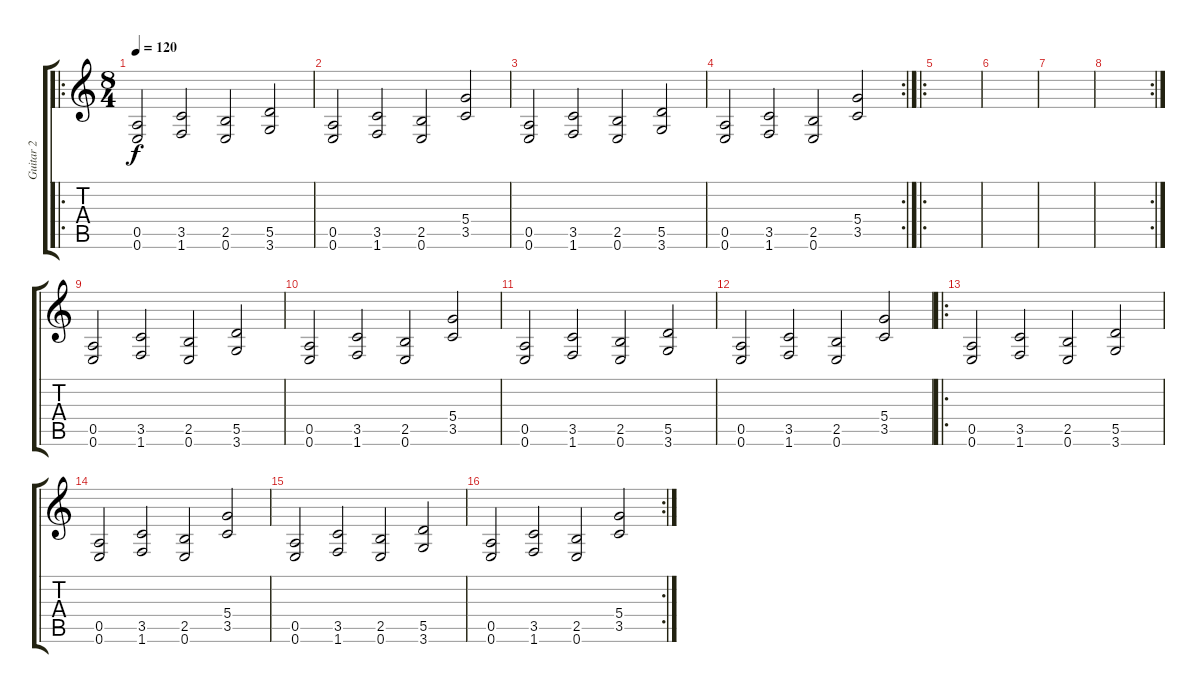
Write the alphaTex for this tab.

\track ("Guitar 2" "Guitar 2") {instrument overdrivenguitar}
\staff {score tabs}
\tuning (E4 B3 G3 D3 A2 E2) {hide}
\ro
\ts (8 4)
\tempo 120
\clef g2
\ks c
(0.5 0.6).2{dy f instrument overdrivenguitar} (3.5 1.6).2 (2.5 0.6).2 (5.5 3.6).2 |
(0.5 0.6).2 (3.5 1.6).2 (2.5 0.6).2 (5.4 3.5).2 |
(0.5 0.6).2 (3.5 1.6).2 (2.5 0.6).2 (5.5 3.6).2 |
\rc 2
(0.5 0.6).2 (3.5 1.6).2 (2.5 0.6).2 (5.4 3.5).2 |
\ro
|
|
|
\rc 2
|
(0.5 0.6).2 (3.5 1.6).2 (2.5 0.6).2 (5.5 3.6).2 |
(0.5 0.6).2 (3.5 1.6).2 (2.5 0.6).2 (5.4 3.5).2 |
(0.5 0.6).2 (3.5 1.6).2 (2.5 0.6).2 (5.5 3.6).2 |
(0.5 0.6).2 (3.5 1.6).2 (2.5 0.6).2 (5.4 3.5).2 |
\ro
(0.5 0.6).2 (3.5 1.6).2 (2.5 0.6).2 (5.5 3.6).2 |
(0.5 0.6).2 (3.5 1.6).2 (2.5 0.6).2 (5.4 3.5).2 |
(0.5 0.6).2 (3.5 1.6).2 (2.5 0.6).2 (5.5 3.6).2 |
\rc 2
(0.5 0.6).2 (3.5 1.6).2 (2.5 0.6).2 (5.4 3.5).2
